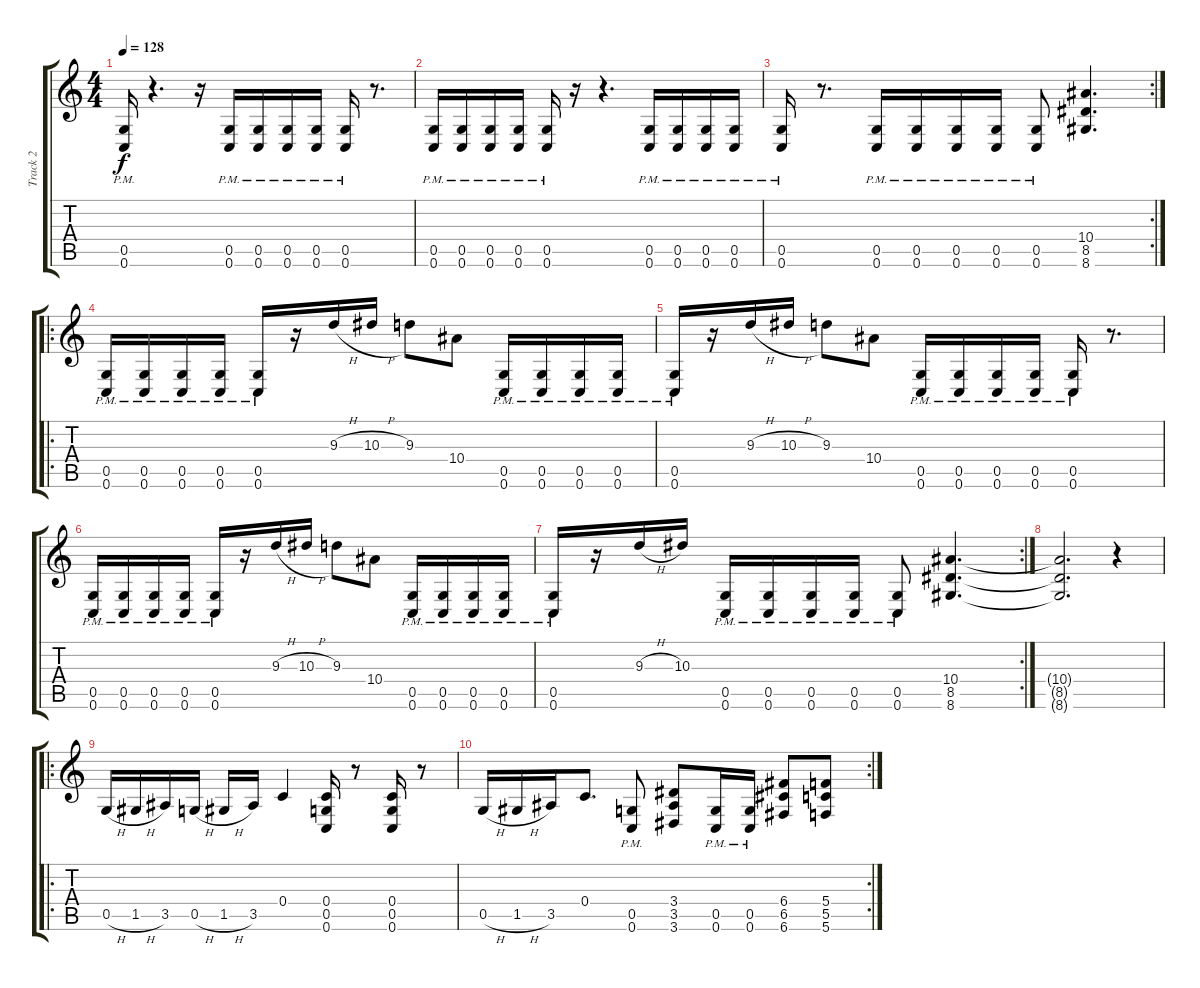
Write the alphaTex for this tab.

\track ("Track 2" "Track 2") {instrument overdrivenguitar}
\staff {score tabs}
\tuning (D4 A3 F3 C3 G2 C2) {hide}
\ts (4 4)
\tempo 128
\clef g2
\ks c
(0.5{pm} 0.6{pm}).16{dy f} r.4{d} r.16 (0.5{pm} 0.6{pm}).16 (0.5{pm} 0.6{pm}).16 (0.5{pm} 0.6{pm}).16 (0.5{pm} 0.6{pm}).16 (0.5{pm} 0.6{pm}).16 r.8{d} |
(0.5{pm} 0.6{pm}).16 (0.5{pm} 0.6{pm}).16 (0.5{pm} 0.6{pm}).16 (0.5{pm} 0.6{pm}).16 (0.5{pm} 0.6{pm}).16 r.16 r.4{d} (0.5{pm} 0.6{pm}).16 (0.5{pm} 0.6{pm}).16 (0.5{pm} 0.6{pm}).16 (0.5{pm} 0.6{pm}).16 |
\rc 2
(0.5{pm} 0.6{pm}).16 r.8{d} (0.5{pm} 0.6{pm}).16 (0.5{pm} 0.6{pm}).16 (0.5{pm} 0.6{pm}).16 (0.5{pm} 0.6{pm}).16 (0.5{pm} 0.6{pm}).8 (10.4 8.5 8.6).4{d} |
\ro
(0.5{pm} 0.6{pm}).16 (0.5{pm} 0.6{pm}).16 (0.5{pm} 0.6{pm}).16 (0.5{pm} 0.6{pm}).16 (0.5{pm} 0.6{pm}).16 r.16 9.3{h}.16 10.3{h}.16 9.3.8 10.4.8 (0.5{pm} 0.6{pm}).16 (0.5{pm} 0.6{pm}).16 (0.5{pm} 0.6{pm}).16 (0.5{pm} 0.6{pm}).16 |
(0.5{pm} 0.6{pm}).16 r.16 9.3{h}.16 10.3{h}.16 9.3.8 10.4.8 (0.5{pm} 0.6{pm}).16 (0.5{pm} 0.6{pm}).16 (0.5{pm} 0.6{pm}).16 (0.5{pm} 0.6{pm}).16 (0.5{pm} 0.6{pm}).16 r.8{d} |
(0.5{pm} 0.6{pm}).16 (0.5{pm} 0.6{pm}).16 (0.5{pm} 0.6{pm}).16 (0.5{pm} 0.6{pm}).16 (0.5{pm} 0.6{pm}).16 r.16 9.3{h}.16 10.3{h}.16 9.3.8 10.4.8 (0.5{pm} 0.6{pm}).16 (0.5{pm} 0.6{pm}).16 (0.5{pm} 0.6{pm}).16 (0.5{pm} 0.6{pm}).16 |
\rc 2
(0.5{pm} 0.6{pm}).16 r.16 9.3{h}.16 10.3.16 (0.5{pm} 0.6{pm}).16 (0.5{pm} 0.6{pm}).16 (0.5{pm} 0.6{pm}).16 (0.5{pm} 0.6{pm}).16 (0.5{pm} 0.6{pm}).8 (10.4 8.5 8.6).4{d} |
(10.4{t} 8.5{t} 8.6{t}).2{d} r.4 |
\ro
0.5{h}.16{volume 16} 1.5{h}.16 3.5.16 0.5{h}.16 1.5{h}.16 3.5.16 0.4.4 (0.4 0.5 0.6).16 r.8 (0.4 0.5 0.6).16 r.8 |
\rc 2
0.5{h}.16 1.5{h}.16 3.5.16 0.4.8{d} (0.5{pm} 0.6{pm}).8 (3.4 3.5 3.6).8 (0.5{pm} 0.6{pm}).16 (0.5{pm} 0.6{pm}).16 (6.4 6.5 6.6).8 (5.4 5.5 5.6).8
